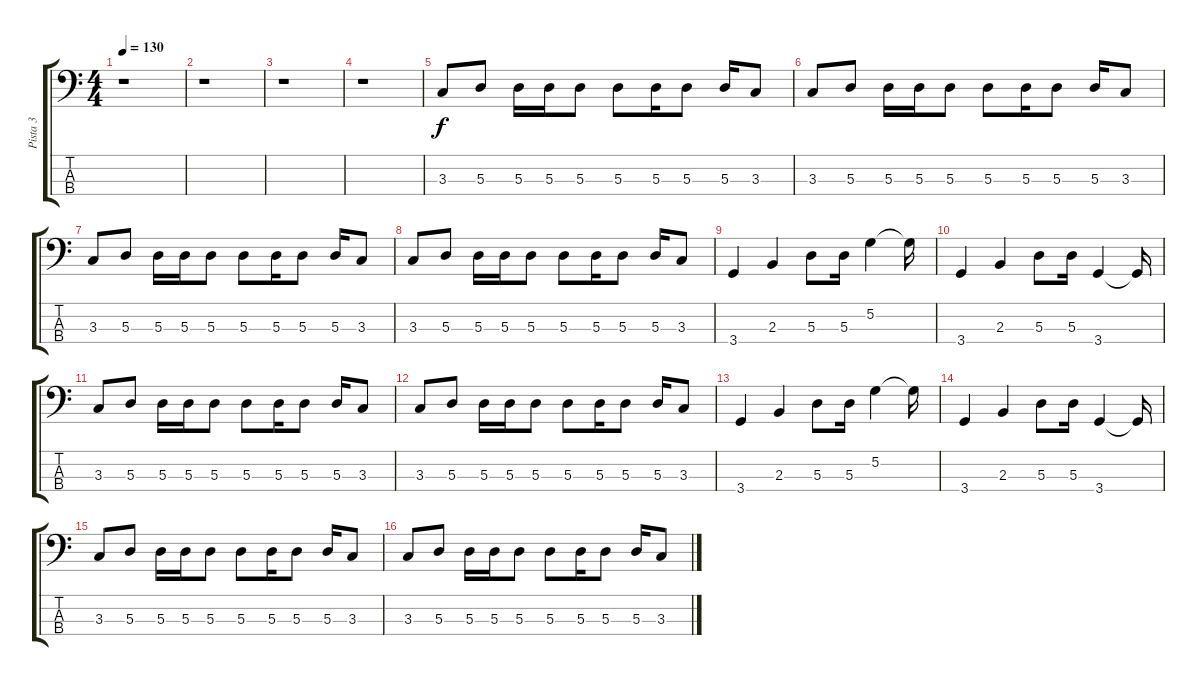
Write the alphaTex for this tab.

\track ("Pista 3" "Pista 3") {instrument electricbassfinger}
\staff {score tabs}
\tuning (G2 D2 A1 E1) {hide}
\ts (4 4)
\tempo 130
\clef f4
\ks c
r.1{dy f instrument electricbassfinger} |
r.1 |
r.1 |
r.1 |
3.3.8 5.3.8 5.3.16 5.3.16 5.3.8 5.3.8 5.3.16 5.3.8 5.3.16 3.3.8 |
3.3.8 5.3.8 5.3.16 5.3.16 5.3.8 5.3.8 5.3.16 5.3.8 5.3.16 3.3.8 |
3.3.8 5.3.8 5.3.16 5.3.16 5.3.8 5.3.8 5.3.16 5.3.8 5.3.16 3.3.8 |
3.3.8 5.3.8 5.3.16 5.3.16 5.3.8 5.3.8 5.3.16 5.3.8 5.3.16 3.3.8 |
3.4.4 2.3.4 5.3.8 5.3.16 5.2.4 5.2{t}.16 |
3.4.4 2.3.4 5.3.8 5.3.16 3.4.4 3.4{t}.16 |
3.3.8 5.3.8 5.3.16 5.3.16 5.3.8 5.3.8 5.3.16 5.3.8 5.3.16 3.3.8 |
3.3.8 5.3.8 5.3.16 5.3.16 5.3.8 5.3.8 5.3.16 5.3.8 5.3.16 3.3.8 |
3.4.4 2.3.4 5.3.8 5.3.16 5.2.4 5.2{t}.16 |
3.4.4 2.3.4 5.3.8 5.3.16 3.4.4 3.4{t}.16 |
3.3.8 5.3.8 5.3.16 5.3.16 5.3.8 5.3.8 5.3.16 5.3.8 5.3.16 3.3.8 |
3.3.8 5.3.8 5.3.16 5.3.16 5.3.8 5.3.8 5.3.16 5.3.8 5.3.16 3.3.8
